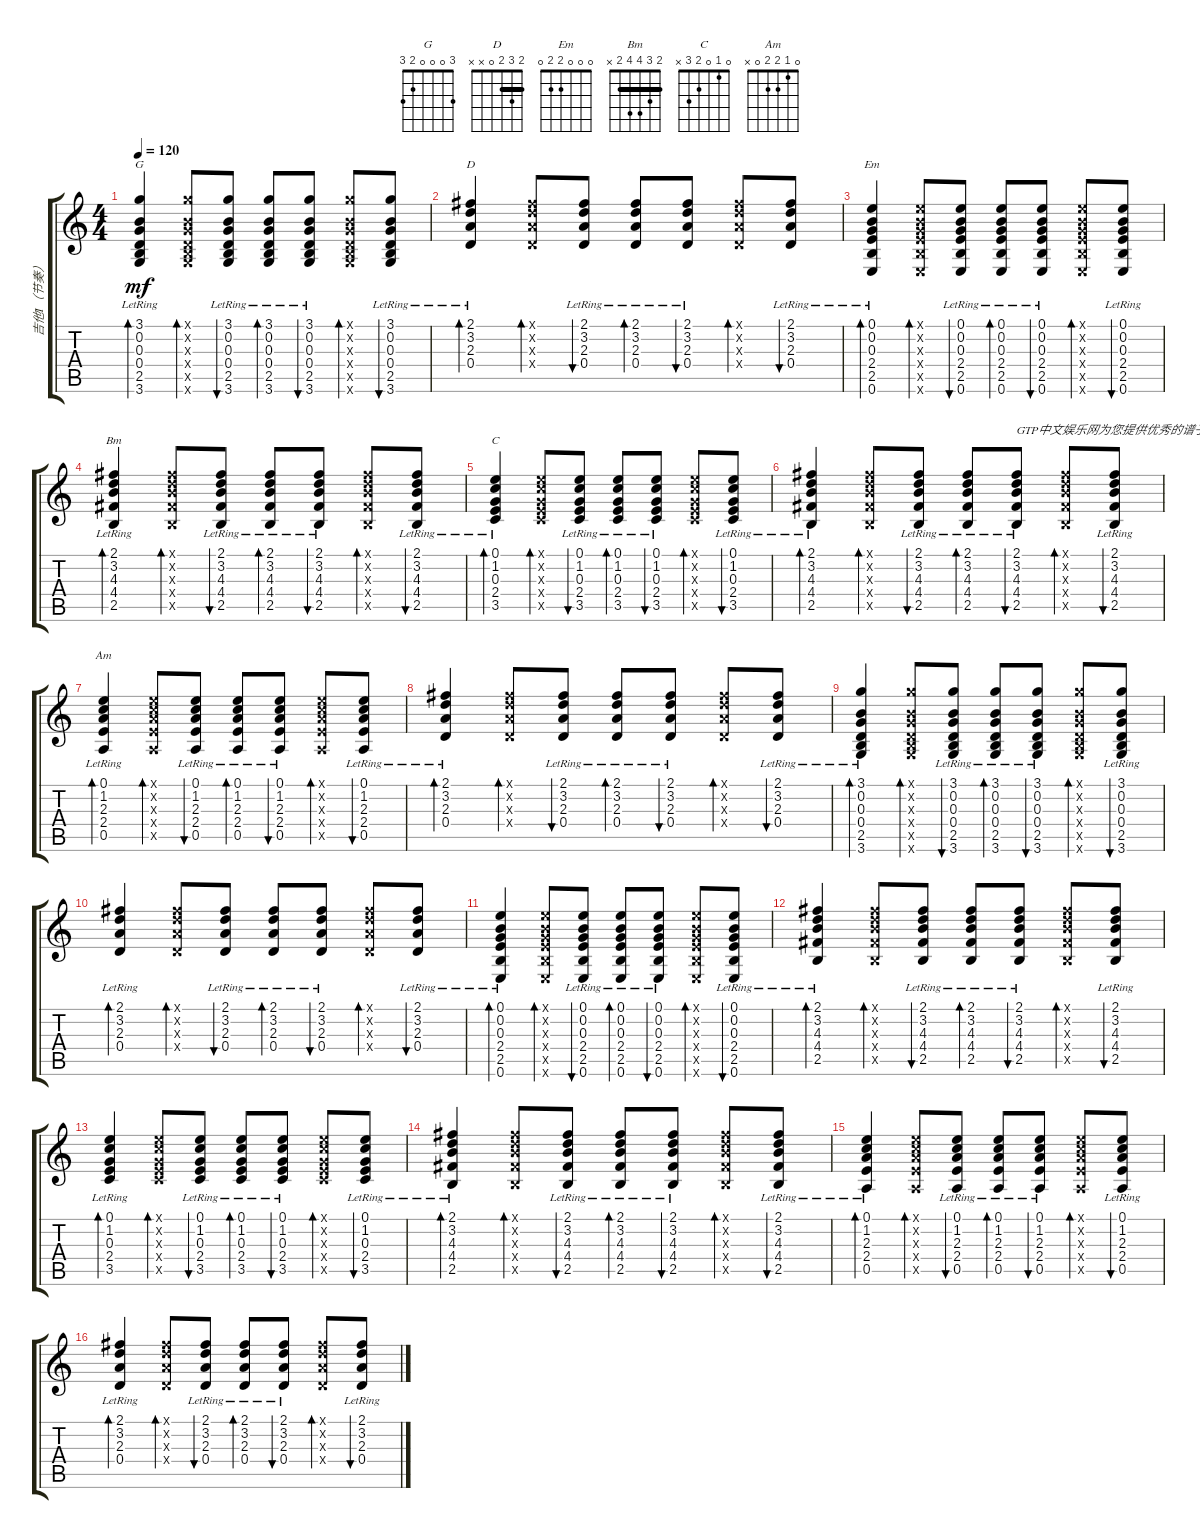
\track ("吉他Ⅰ（节奏）" "吉他Ⅰ（节奏）") {instrument acousticguitarsteel}
\staff {score tabs}
\tuning (E4 B3 G3 D3 A2 E2) {hide}
\chord ("G" 3 0 0 0 2 3)
\chord ("D" 2 3 2 0 x x) {barre 2}
\chord ("Em" 0 0 0 2 2 0)
\chord ("Bm" 2 3 4 4 2 x) {barre 2}
\chord ("C" 0 1 0 2 3 x)
\chord ("Am" 0 1 2 2 0 x)
\ts (4 4)
\tempo 120
\clef g2
\ks c
(3.1{lr} 0.2{lr} 0.3{lr} 0.4{lr} 2.5{lr} 3.6{lr}).4{bd 30 ch "G" dy mf} (3.1{x} 0.2{x} 0.3{x} 0.4{x} 2.5{x} 3.6{x}).8{bd 30} (3.1{lr} 0.2{lr} 0.3{lr} 0.4{lr} 2.5{lr} 3.6{lr}).8{bu 30} (3.1{lr} 0.2{lr} 0.3{lr} 0.4{lr} 2.5{lr} 3.6{lr}).8{bd 30} (3.1{lr} 0.2{lr} 0.3{lr} 0.4{lr} 2.5{lr} 3.6{lr}).8{bu 30} (3.1{x} 0.2{x} 0.3{x} 0.4{x} 2.5{x} 3.6{x}).8{bd 30} (3.1{lr} 0.2{lr} 0.3{lr} 0.4{lr} 2.5{lr} 3.6{lr}).8{bu 30} |
(2.1{lr} 3.2{lr} 2.3{lr} 0.4{lr}).4{bd 30 ch "D"} (2.1{x} 3.2{x} 2.3{x} 0.4{x}).8{bd 30} (2.1{lr} 3.2{lr} 2.3{lr} 0.4{lr}).8{bu 30} (2.1{lr} 3.2{lr} 2.3{lr} 0.4{lr}).8{bd 30} (2.1{lr} 3.2{lr} 2.3{lr} 0.4{lr}).8{bu 30} (2.1{x} 3.2{x} 2.3{x} 0.4{x}).8{bd 30} (2.1{lr} 3.2{lr} 2.3{lr} 0.4{lr}).8{bu 30} |
(0.1{lr} 0.2{lr} 0.3{lr} 2.4{lr} 2.5{lr} 0.6{lr}).4{bd 30 ch "Em"} (0.1{x} 0.2{x} 0.3{x} 2.4{x} 2.5{x} 0.6{x}).8{bd 30} (0.1{lr} 0.2{lr} 0.3{lr} 2.4{lr} 2.5{lr} 0.6{lr}).8{bu 30} (0.1{lr} 0.2{lr} 0.3{lr} 2.4{lr} 2.5{lr} 0.6{lr}).8{bd 30} (0.1{lr} 0.2{lr} 0.3{lr} 2.4{lr} 2.5{lr} 0.6{lr}).8{bu 30} (0.1{x} 0.2{x} 0.3{x} 2.4{x} 2.5{x} 0.6{x}).8{bd 30} (0.1{lr} 0.2{lr} 0.3{lr} 2.4{lr} 2.5{lr} 0.6{lr}).8{bu 30} |
(2.1{lr} 3.2{lr} 4.3{lr} 4.4{lr} 2.5{lr}).4{bd 30 ch "Bm"} (2.1{x} 3.2{x} 4.3{x} 4.4{x} 2.5{x}).8{bd 30} (2.1{lr} 3.2{lr} 4.3{lr} 4.4{lr} 2.5{lr}).8{bu 30} (2.1{lr} 3.2{lr} 4.3{lr} 4.4{lr} 2.5{lr}).8{bd 30} (2.1{lr} 3.2{lr} 4.3{lr} 4.4{lr} 2.5{lr}).8{bu 30} (2.1{x} 3.2{x} 4.3{x} 4.4{x} 2.5{x}).8{bd 30} (2.1{lr} 3.2{lr} 4.3{lr} 4.4{lr} 2.5{lr}).8{bu 30} |
(0.1{lr} 1.2{lr} 0.3{lr} 2.4{lr} 3.5{lr}).4{bd 30 ch "C"} (0.1{x} 1.2{x} 0.3{x} 2.4{x} 3.5{x}).8{bd 30} (0.1{lr} 1.2{lr} 0.3{lr} 2.4{lr} 3.5{lr}).8{bu 30} (0.1{lr} 1.2{lr} 0.3{lr} 2.4{lr} 3.5{lr}).8{bd 30} (0.1{lr} 1.2{lr} 0.3{lr} 2.4{lr} 3.5{lr}).8{bu 30} (0.1{x} 1.2{x} 0.3{x} 2.4{x} 3.5{x}).8{bd 30} (0.1{lr} 1.2{lr} 0.3{lr} 2.4{lr} 3.5{lr}).8{bu 30} |
(2.1{lr} 3.2{lr} 4.3{lr} 4.4{lr} 2.5{lr}).4{bd 30} (2.1{x} 3.2{x} 4.3{x} 4.4{x} 2.5{x}).8{bd 30} (2.1{lr} 3.2{lr} 4.3{lr} 4.4{lr} 2.5{lr}).8{bu 30} (2.1{lr} 3.2{lr} 4.3{lr} 4.4{lr} 2.5{lr}).8{bd 30} (2.1{lr} 3.2{lr} 4.3{lr} 4.4{lr} 2.5{lr}).8{bu 30 txt "GTP中文娱乐网为您提供优秀的谱子"} (2.1{x} 3.2{x} 4.3{x} 4.4{x} 2.5{x}).8{bd 30} (2.1{lr} 3.2{lr} 4.3{lr} 4.4{lr} 2.5{lr}).8{bu 30} |
(0.1{lr} 1.2{lr} 2.3{lr} 2.4{lr} 0.5{lr}).4{bd 30 ch "Am"} (0.1{x} 1.2{x} 2.3{x} 2.4{x} 0.5{x}).8{bd 30} (0.1{lr} 1.2{lr} 2.3{lr} 2.4{lr} 0.5{lr}).8{bu 30} (0.1{lr} 1.2{lr} 2.3{lr} 2.4{lr} 0.5{lr}).8{bd 30} (0.1{lr} 1.2{lr} 2.3{lr} 2.4{lr} 0.5{lr}).8{bu 30} (0.1{x} 1.2{x} 2.3{x} 2.4{x} 0.5{x}).8{bd 30} (0.1{lr} 1.2{lr} 2.3{lr} 2.4{lr} 0.5{lr}).8{bu 30} |
(2.1{lr} 3.2{lr} 2.3{lr} 0.4{lr}).4{bd 30} (2.1{x} 3.2{x} 2.3{x} 0.4{x}).8{bd 30} (2.1{lr} 3.2{lr} 2.3{lr} 0.4{lr}).8{bu 30} (2.1{lr} 3.2{lr} 2.3{lr} 0.4{lr}).8{bd 30} (2.1{lr} 3.2{lr} 2.3{lr} 0.4{lr}).8{bu 30} (2.1{x} 3.2{x} 2.3{x} 0.4{x}).8{bd 30} (2.1{lr} 3.2{lr} 2.3{lr} 0.4{lr}).8{bu 30} |
(3.1{lr} 0.2{lr} 0.3{lr} 0.4{lr} 2.5{lr} 3.6{lr}).4{bd 30} (3.1{x} 0.2{x} 0.3{x} 0.4{x} 2.5{x} 3.6{x}).8{bd 30} (3.1{lr} 0.2{lr} 0.3{lr} 0.4{lr} 2.5{lr} 3.6{lr}).8{bu 30} (3.1{lr} 0.2{lr} 0.3{lr} 0.4{lr} 2.5{lr} 3.6{lr}).8{bd 30} (3.1{lr} 0.2{lr} 0.3{lr} 0.4{lr} 2.5{lr} 3.6{lr}).8{bu 30} (3.1{x} 0.2{x} 0.3{x} 0.4{x} 2.5{x} 3.6{x}).8{bd 30} (3.1{lr} 0.2{lr} 0.3{lr} 0.4{lr} 2.5{lr} 3.6{lr}).8{bu 30} |
(2.1{lr} 3.2{lr} 2.3{lr} 0.4{lr}).4{bd 30} (2.1{x} 3.2{x} 2.3{x} 0.4{x}).8{bd 30} (2.1{lr} 3.2{lr} 2.3{lr} 0.4{lr}).8{bu 30} (2.1{lr} 3.2{lr} 2.3{lr} 0.4{lr}).8{bd 30} (2.1{lr} 3.2{lr} 2.3{lr} 0.4{lr}).8{bu 30} (2.1{x} 3.2{x} 2.3{x} 0.4{x}).8{bd 30} (2.1{lr} 3.2{lr} 2.3{lr} 0.4{lr}).8{bu 30} |
(0.1{lr} 0.2{lr} 0.3{lr} 2.4{lr} 2.5{lr} 0.6{lr}).4{bd 30} (0.1{x} 0.2{x} 0.3{x} 2.4{x} 2.5{x} 0.6{x}).8{bd 30} (0.1{lr} 0.2{lr} 0.3{lr} 2.4{lr} 2.5{lr} 0.6{lr}).8{bu 30} (0.1{lr} 0.2{lr} 0.3{lr} 2.4{lr} 2.5{lr} 0.6{lr}).8{bd 30} (0.1{lr} 0.2{lr} 0.3{lr} 2.4{lr} 2.5{lr} 0.6{lr}).8{bu 30} (0.1{x} 0.2{x} 0.3{x} 2.4{x} 2.5{x} 0.6{x}).8{bd 30} (0.1{lr} 0.2{lr} 0.3{lr} 2.4{lr} 2.5{lr} 0.6{lr}).8{bu 30} |
(2.1{lr} 3.2{lr} 4.3{lr} 4.4{lr} 2.5{lr}).4{bd 30} (2.1{x} 3.2{x} 4.3{x} 4.4{x} 2.5{x}).8{bd 30} (2.1{lr} 3.2{lr} 4.3{lr} 4.4{lr} 2.5{lr}).8{bu 30} (2.1{lr} 3.2{lr} 4.3{lr} 4.4{lr} 2.5{lr}).8{bd 30} (2.1{lr} 3.2{lr} 4.3{lr} 4.4{lr} 2.5{lr}).8{bu 30} (2.1{x} 3.2{x} 4.3{x} 4.4{x} 2.5{x}).8{bd 30} (2.1{lr} 3.2{lr} 4.3{lr} 4.4{lr} 2.5{lr}).8{bu 30} |
(0.1{lr} 1.2{lr} 0.3{lr} 2.4{lr} 3.5{lr}).4{bd 30} (0.1{x} 1.2{x} 0.3{x} 2.4{x} 3.5{x}).8{bd 30} (0.1{lr} 1.2{lr} 0.3{lr} 2.4{lr} 3.5{lr}).8{bu 30} (0.1{lr} 1.2{lr} 0.3{lr} 2.4{lr} 3.5{lr}).8{bd 30} (0.1{lr} 1.2{lr} 0.3{lr} 2.4{lr} 3.5{lr}).8{bu 30} (0.1{x} 1.2{x} 0.3{x} 2.4{x} 3.5{x}).8{bd 30} (0.1{lr} 1.2{lr} 0.3{lr} 2.4{lr} 3.5{lr}).8{bu 30} |
(2.1{lr} 3.2{lr} 4.3{lr} 4.4{lr} 2.5{lr}).4{bd 30} (2.1{x} 3.2{x} 4.3{x} 4.4{x} 2.5{x}).8{bd 30} (2.1{lr} 3.2{lr} 4.3{lr} 4.4{lr} 2.5{lr}).8{bu 30} (2.1{lr} 3.2{lr} 4.3{lr} 4.4{lr} 2.5{lr}).8{bd 30} (2.1{lr} 3.2{lr} 4.3{lr} 4.4{lr} 2.5{lr}).8{bu 30} (2.1{x} 3.2{x} 4.3{x} 4.4{x} 2.5{x}).8{bd 30} (2.1{lr} 3.2{lr} 4.3{lr} 4.4{lr} 2.5{lr}).8{bu 30} |
(0.1{lr} 1.2{lr} 2.3{lr} 2.4{lr} 0.5{lr}).4{bd 30} (0.1{x} 1.2{x} 2.3{x} 2.4{x} 0.5{x}).8{bd 30} (0.1{lr} 1.2{lr} 2.3{lr} 2.4{lr} 0.5{lr}).8{bu 30} (0.1{lr} 1.2{lr} 2.3{lr} 2.4{lr} 0.5{lr}).8{bd 30} (0.1{lr} 1.2{lr} 2.3{lr} 2.4{lr} 0.5{lr}).8{bu 30} (0.1{x} 1.2{x} 2.3{x} 2.4{x} 0.5{x}).8{bd 30} (0.1{lr} 1.2{lr} 2.3{lr} 2.4{lr} 0.5{lr}).8{bu 30} |
(2.1{lr} 3.2{lr} 2.3{lr} 0.4{lr}).4{bd 30} (2.1{x} 3.2{x} 2.3{x} 0.4{x}).8{bd 30} (2.1{lr} 3.2{lr} 2.3{lr} 0.4{lr}).8{bu 30} (2.1{lr} 3.2{lr} 2.3{lr} 0.4{lr}).8{bd 30} (2.1{lr} 3.2{lr} 2.3{lr} 0.4{lr}).8{bu 30} (2.1{x} 3.2{x} 2.3{x} 0.4{x}).8{bd 30} (2.1{lr} 3.2{lr} 2.3{lr} 0.4{lr}).8{bu 30}
